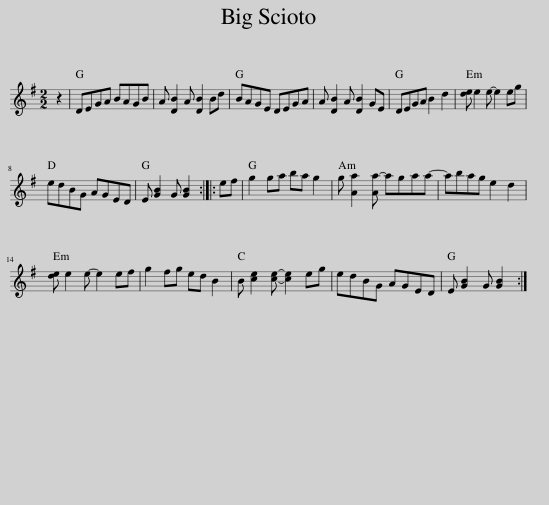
X:1
L:1/8
M:2/2
I:linebreak $
K:G
V:1 treble
V:1
 z2 | DEGA BAGB | A [DB]2 A [DB]2 Bd | BAGE DEGA | A [DB]2 A [DB]2 GE | %5
 DEGA B2 d2 | [de] e2 e- e2 eg |$ edBG AGED | E [GB]2 G [GB]2 :: ef | %10
 g2 ga ba g2 | g [Aa]2 [Aa-] agaa- | abag e2 d2 |$ [de] e2 e- e2 ef | g2 fg ed B2 | %15
 B [ce]2 [ce]- [ce]2 eg | edBG AGED | E [GB]2 G [GB]2 :| %18
